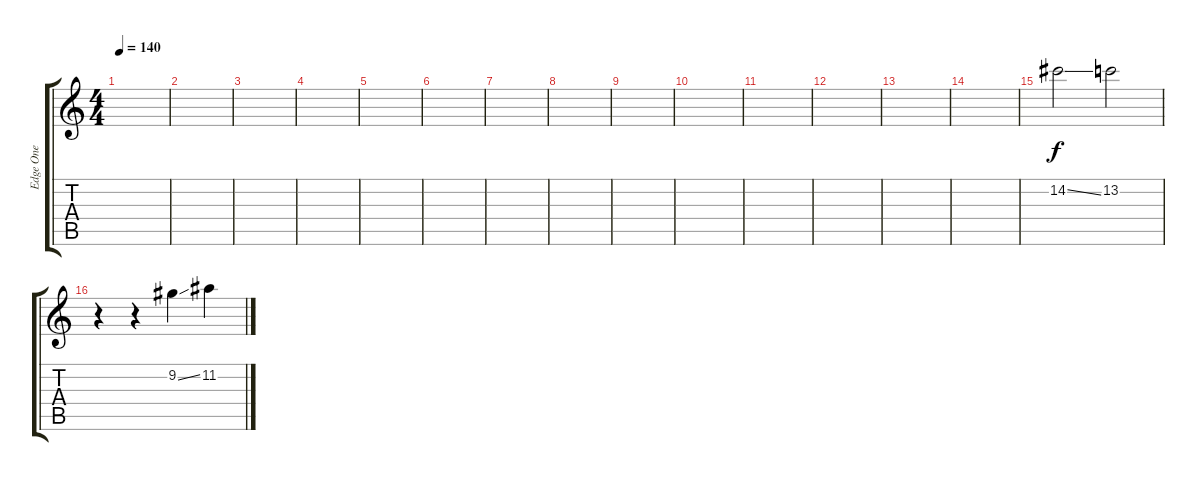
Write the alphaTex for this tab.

\track ("Edge One" "Edge One") {instrument distortionguitar}
\staff {score tabs}
\tuning (E4 B3 G3 D3 A2 E2) {hide}
\ts (4 4)
\tempo 140
\clef g2
\ks c
|
|
|
|
|
|
|
|
|
|
|
|
|
|
14.2{ss}.2 13.2.2 |
r.4 r.4 9.2{ss}.4 11.2.4
